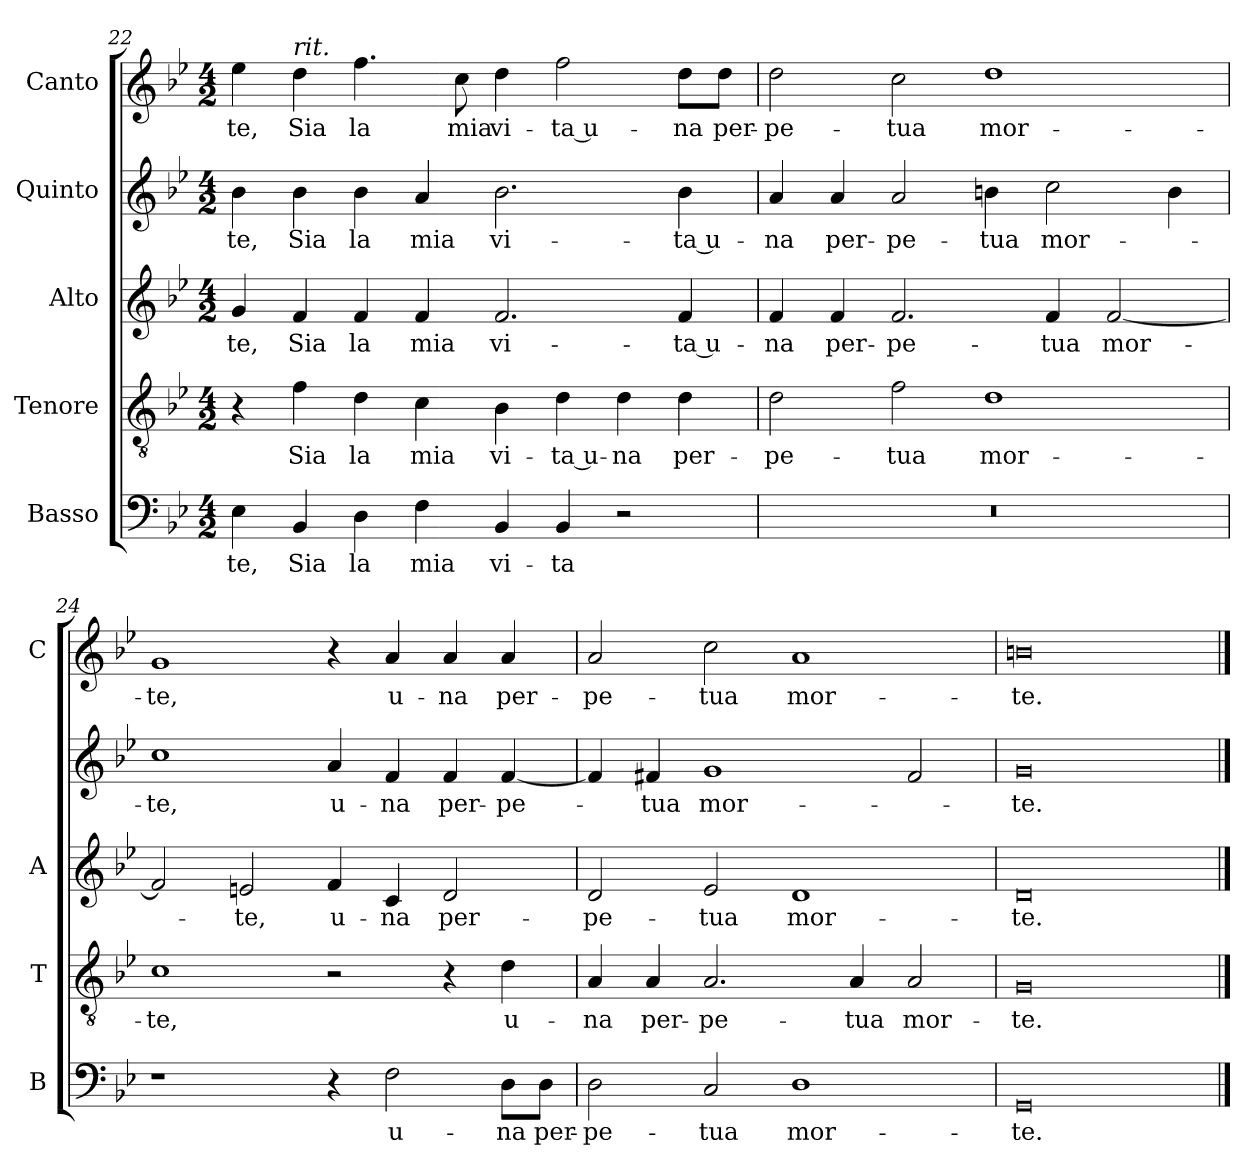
**kern	**text	**kern	**text	**kern	**text	**kern	**text	**kern	**text
*part5	*part5	*part4	*part4	*part3	*part3	*part2	*part2	*part1	*part1
*staff5	*staff5	*staff4	*staff4	*staff3	*staff3	*staff2	*staff2	*staff1	*staff1
*I"Basso	*	*I"Tenore	*	*I"Alto	*	*I"Quinto	*	*I"Canto	*
*I'B	*	*I'T	*	*I'A	*	*	*	*I'C	*
*clefF4	*	*clefGv2	*	*clefG2	*	*clefG2	*	*clefG2	*
*k[b-e-]	*	*k[b-e-]	*	*k[b-e-]	*	*k[b-e-]	*	*k[b-e-]	*
*B-:	*	*B-:	*	*B-:	*	*B-:	*	*B-:	*
*M4/2	*	*M4/2	*	*M4/2	*	*M4/2	*	*M4/2	*
=22	=22	=22	=22	=22	=22	=22	=22	=22	=22
!	!LO:LY:b	!	!	!	!LO:LY:b	!	!LO:LY:b	!	!LO:LY:b
4E-\	-te,	4r	.	4g/	-te,	4b-\	-te,	4ee-\	-te,
!	!	!	!	!	!	!	!	!LO:TX:a:i:t=rit.	!
!	!LO:LY:b	!	!LO:LY:b	!	!LO:LY:b	!	!LO:LY:b	!	!LO:LY:b
4BB-/	Sia	4f\	Sia	4f/	Sia	4b-\	Sia	4dd\	Sia
!	!LO:LY:b	!	!LO:LY:b	!	!LO:LY:b	!	!LO:LY:b	!	!LO:LY:b
4D\	la	4d\	la	4f/	la	4b-\	la	4.ff\	la
!	!LO:LY:b	!	!LO:LY:b	!	!LO:LY:b	!	!LO:LY:b	!	!
4F\	mia	4c\	mia	4f/	mia	4a/	mia	.	.
!	!	!	!	!	!	!	!	!	!LO:LY:b
.	.	.	.	.	.	.	.	8cc\	mia
!	!LO:LY:b	!	!LO:LY:b	!	!LO:LY:b	!	!LO:LY:b	!	!LO:LY:b
4BB-/	vi-	4B-\	vi-	2.f/	vi-	2.b-\	vi-	4dd\	vi-
!	!LO:LY:b	!	!LO:LY:b	!	!	!	!	!	!LO:LY:b
4BB-/	-ta	4d\	-ta u-	.	.	.	.	2ff\	-ta u-
!	!	!	!LO:LY:b	!	!	!	!	!	!
2r	.	4d\	-na	.	.	.	.	.	.
!	!	!	!LO:LY:b	!	!LO:LY:b	!	!LO:LY:b	!	!LO:LY:b
.	.	4d\	per-	4f/	-ta u-	4b-\	-ta u-	8dd\L	-na
!	!	!	!	!	!	!	!	!	!LO:LY:b
.	.	.	.	.	.	.	.	8dd\J	per-
!!LO:LB:g=z
=23	=23	=23	=23	=23	=23	=23	=23	=23	=23
!	!	!	!LO:LY:b	!	!LO:LY:b	!	!LO:LY:b	!	!LO:LY:b
0r	.	2d\	-pe-	4f/	-na	4a/	-na	2dd\	-pe-
!	!	!	!	!	!LO:LY:b	!	!LO:LY:b	!	!
.	.	.	.	4f/	per-	4a/	per-	.	.
!	!	!	!LO:LY:b	!	!LO:LY:b	!	!LO:LY:b	!	!LO:LY:b
.	.	2f\	-tua	2.f/	-pe-	2a/	-pe-	2cc\	-tua
!	!	!	!LO:LY:b	!	!	!	!LO:LY:b	!	!LO:LY:b
.	.	1d	mor-	.	.	4bn\	-tua	1dd	mor-
!	!	!	!	!	!LO:LY:b	!	!LO:LY:b	!	!
.	.	.	.	4f/	-tua	2cc\	mor-	.	.
!	!	!	!	!	!LO:LY:b	!	!	!	!
.	.	.	.	[2f/	mor-	.	.	.	.
.	.	.	.	.	.	4b\	.	.	.
=24	=24	=24	=24	=24	=24	=24	=24	=24	=24
!	!	!	!LO:LY:b	!	!	!	!LO:LY:b	!	!LO:LY:b
1r	.	1c	-te,	2f/]	.	1cc	-te,	1g	-te,
!	!	!	!	!	!LO:LY:b	!	!	!	!
.	.	.	.	2en/	-te,	.	.	.	.
!	!	!	!	!	!LO:LY:b	!	!LO:LY:b	!	!
4r	.	2r	.	4f/	u-	4a/	u-	4r	.
!	!LO:LY:b	!	!	!	!LO:LY:b	!	!LO:LY:b	!	!LO:LY:b
2F\	u-	.	.	4c/	-na	4f/	-na	4a/	u-
!	!	!	!	!	!LO:LY:b	!	!LO:LY:b	!	!LO:LY:b
.	.	4r	.	2d/	per-	4f/	per-	4a/	-na
!	!LO:LY:b	!	!LO:LY:b	!	!	!	!LO:LY:b	!	!LO:LY:b
8D\L	-na	4d\	u-	.	.	[4f/	-pe-	4a/	per-
!	!LO:LY:b	!	!	!	!	!	!	!	!
8D\J	per-	.	.	.	.	.	.	.	.
=25	=25	=25	=25	=25	=25	=25	=25	=25	=25
!	!LO:LY:b	!	!LO:LY:b	!	!LO:LY:b	!	!	!	!LO:LY:b
2D\	-pe-	4A/	-na	2d/	-pe-	4f/]	.	2a/	-pe-
!	!	!	!LO:LY:b	!	!	!	!LO:LY:b	!	!
.	.	4A/	per-	.	.	4f#X/	-tua	.	.
!	!LO:LY:b	!	!LO:LY:b	!	!LO:LY:b	!	!LO:LY:b	!	!LO:LY:b
2C/	-tua	2.A/	-pe-	2e-/	-tua	1g	mor-	2cc\	-tua
!	!LO:LY:b	!	!	!	!LO:LY:b	!	!	!	!LO:LY:b
1D	mor-	.	.	1d	mor-	.	.	1a	mor-
!	!	!	!LO:LY:b	!	!	!	!	!	!
.	.	4A/	-tua	.	.	.	.	.	.
!	!	!	!LO:LY:b	!	!	!	!	!	!
.	.	2A/	mor-	.	.	2f#/	.	.	.
=26	=26	=26	=26	=26	=26	=26	=26	=26	=26
!	!LO:LY:b	!	!LO:LY:b	!	!LO:LY:b	!	!LO:LY:b	!	!LO:LY:b
0GG	-te.	0G	-te.	0d	-te.	0g	-te.	0bn	-te.
==	==	==	==	==	==	==	==	==	==
*-	*-	*-	*-	*-	*-	*-	*-	*-	*-
